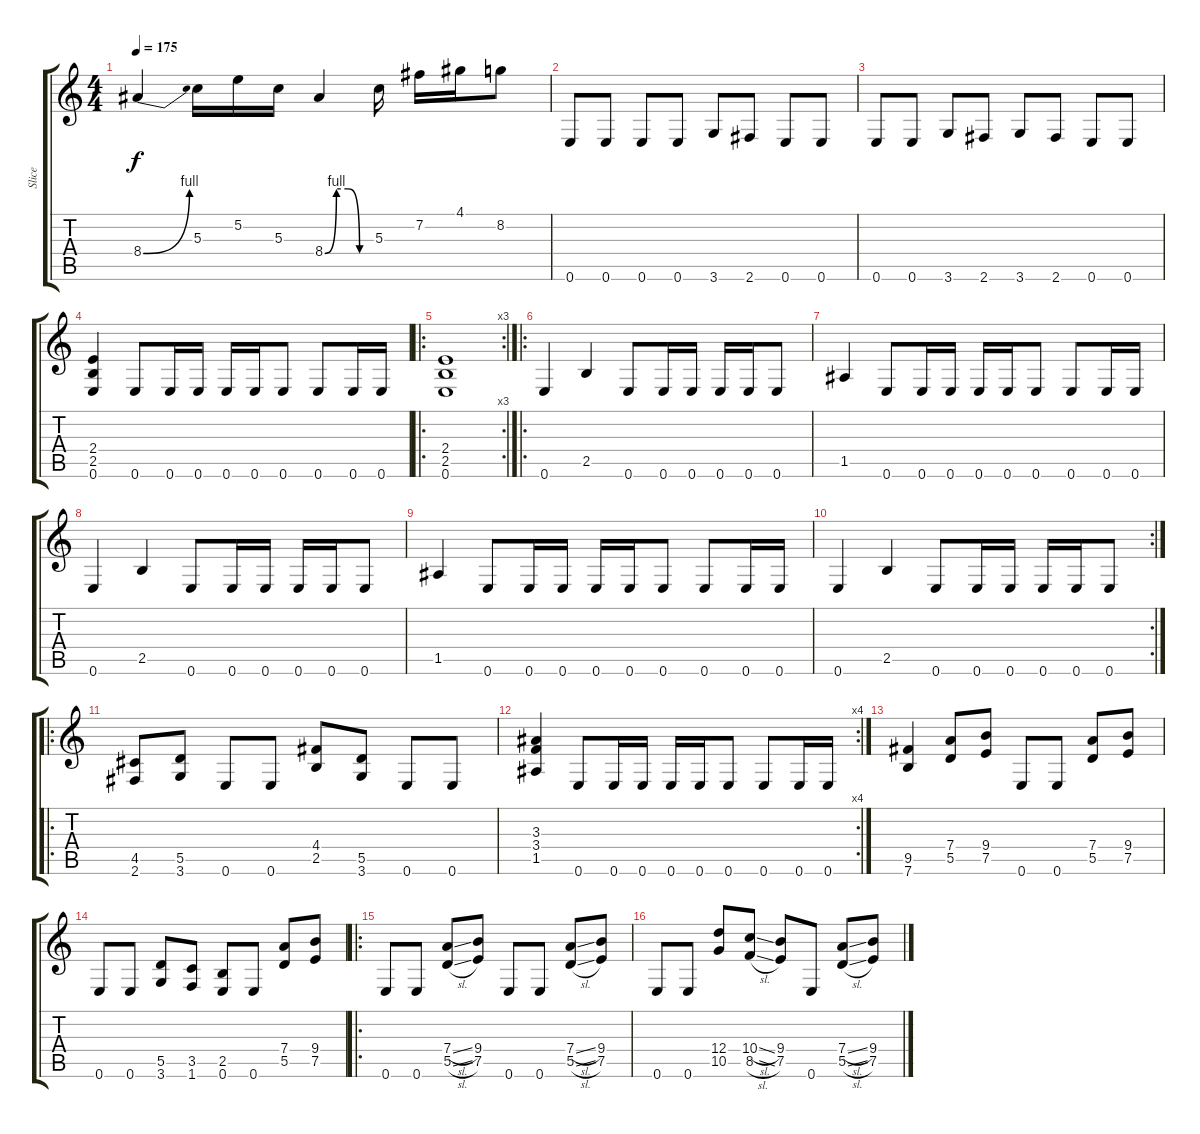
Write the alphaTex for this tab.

\track ("Slice" "Slice") {instrument distortionguitar}
\staff {score tabs}
\tuning (E4 B3 G3 D3 A2 E2) {hide}
\ts (4 4)
\tempo 175
\clef g2
\ks c
8.4{be (bend 0 0 60 4)}.4{dy f} 5.3.16 5.2.16 5.3.16 8.4{be (custom 0 0 15 4 30 4 45 0 60 0)}.4 5.3.16 7.2.16 4.1.16 8.2.8 |
0.6.8 0.6.8 0.6.8 0.6.8 3.6.8 2.6.8 0.6.8 0.6.8 |
0.6.8 0.6.8 3.6.8 2.6.8 3.6.8 2.6.8 0.6.8 0.6.8 |
(2.4 2.5 0.6).4 0.6.8 0.6.16 0.6.16 0.6.16 0.6.16 0.6.8 0.6.8 0.6.16 0.6.16 |
\ro
\rc 3
(2.4 2.5 0.6).1 |
\ro
0.6.4 2.5.4 0.6.8 0.6.16 0.6.16 0.6.16 0.6.16 0.6.8 |
1.5.4 0.6.8 0.6.16 0.6.16 0.6.16 0.6.16 0.6.8 0.6.8 0.6.16 0.6.16 |
0.6.4 2.5.4 0.6.8 0.6.16 0.6.16 0.6.16 0.6.16 0.6.8 |
1.5.4 0.6.8 0.6.16 0.6.16 0.6.16 0.6.16 0.6.8 0.6.8 0.6.16 0.6.16 |
\rc 2
0.6.4 2.5.4 0.6.8 0.6.16 0.6.16 0.6.16 0.6.16 0.6.8 |
\ro
(4.5 2.6).8 (5.5 3.6).8 0.6.8 0.6.8 (4.4 2.5).8 (5.5 3.6).8 0.6.8 0.6.8 |
\rc 4
(3.3 3.4 1.5).4 0.6.8 0.6.16 0.6.16 0.6.16 0.6.16 0.6.8 0.6.8 0.6.16 0.6.16 |
(9.5 7.6).4 (7.4 5.5).8 (9.4 7.5).8 0.6.8 0.6.8 (7.4 5.5).8 (9.4 7.5).8 |
0.6.8 0.6.8 (5.5 3.6).8 (3.5 1.6).8 (2.5 0.6).8 0.6.8 (7.4 5.5).8 (9.4 7.5).8 |
\ro
0.6.8 0.6.8 (7.4{sl} 5.5{sl}).8 (9.4 7.5).8 0.6.8 0.6.8 (7.4{sl} 5.5{sl}).8 (9.4 7.5).8 |
0.6.8 0.6.8 (12.4 10.5).8 (10.4{sl} 8.5{sl}).8 (9.4 7.5).8 0.6.8 (7.4{sl} 5.5{sl}).8 (9.4 7.5).8
